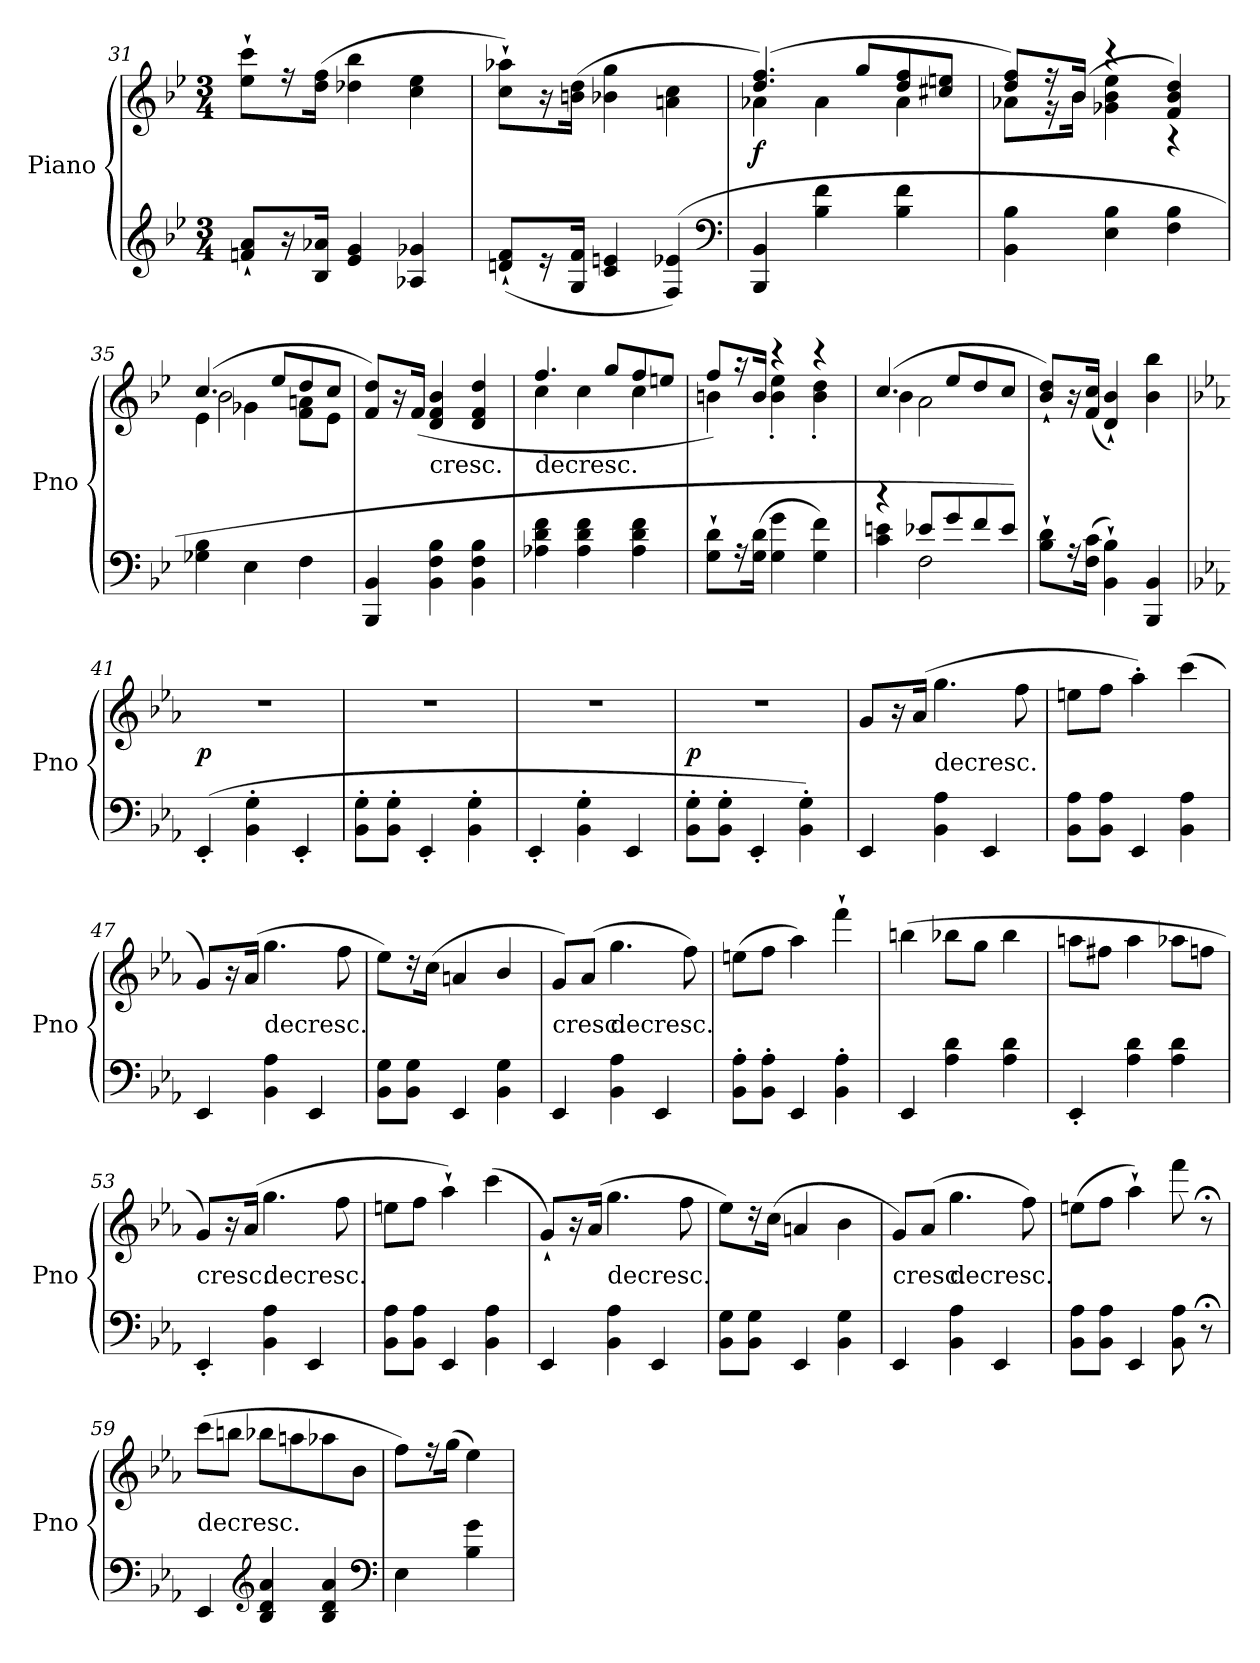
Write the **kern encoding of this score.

**kern	**kern	**dynam
*part1	*part1	*part1
*staff2	*staff1	*staff1/2
*I"Piano	*	*
*I'Pno	*	*
*clefG2	*clefG2	*
*k[b-e-]	*k[b-e-]	*
*B-:	*B-:	*
*M3/4	*M3/4	*
=31	=31	=31
8fn`/ 8a`/L	8ee-`\ 8ccc`\L	.
16r	16r	.
16B-/ 16a-X/Jk	(16dd\ 16ff\Jk	.
4e-/ 4g/	4dd-X\ 4bb-\	.
4A-X/ 4g-X/	4cc\ 4ee-\	.
=32	=32	=32
(8dn`/ 8f`/L	8cc`\ 8aa-X`\L)	.
16r	16r	.
16G/ 16f/Jk	(16bn\ 16dd\Jk	.
4c/ 4en/	4b-X\ 4gg\	.
(4F/ 4e-X/)	4an\ 4cc\	.
*clefF4	*	*
=33	=33	=33
*	*^	*
4BBB-/ 4BB-/	(4.dd/ 4.ff/)	4a-X\	f
4B-\ 4f\	.	4a-\	.
.	8gg/L	.	.
4B-\ 4f\	8dd/ 8ff/	4a-\	.
.	8cc#X/ 8een/J	.	.
=34	=34	=34	=34
4BB-\ 4B-\	8dd/ 8ff/L)	8a-X\L	.
.	16r	16r	.
.	(16b-/Jk	16b-\Jk	.
4E-\ 4B-\	4r	4g-X\ 4b-\ 4ee-\	.
4F\ 4B-\	4f/ 4b-/ 4dd/)	4r	.
=35	=35	=35	=35
*	*	*^	*
4G-X\ 4B-\	(4.cc/	2b-\	4e-\	.
4E-\	.	.	4g-X\	.
.	8ee-/L	.	.	.
4F\	8dd/	4ryy	8f\ 8an\L	.
.	8cc/J	.	8e-\J	.
*	*v	*v	*v	*
=36	=36	=36
4BBB-/ 4BB-/	8f/ 8dd/L)	.
.	16r	.
.	(16f/Jk	.
!	!LO:TX:c:t=cresc.	!
4BB-\ 4F\ 4B-\	4d/ 4f/ 4b-/	.
4BB-\ 4F\ 4B-\	4d/ 4f/ 4dd/	.
=37	=37	=37
*	*^	*
!	!LO:TX:c:t=decresc.	!	!
4A-X\ 4d\ 4f\	4.ff/	4cc\	.
4A-\ 4d\ 4f\	.	4cc\	.
.	8gg/L	.	.
4A-\ 4d\ 4f\	8ff/	4cc\	.
.	8een/J	.	.
=38	=38	=38	=38
8G`\ 8d`\L	8ff/L)	4bn\	.
16r	16r	.	.
(16G\ 16d\Jk	16b/Jk	.	.
4G\ 4g\	4r	4b'\ 4ee-'\	.
4G\ 4f\)	4r	4b'\ 4dd'\	.
=39	=39	=39	=39
*^	*	*	*
4r	4c\ 4en\	(4.cc/	4b-\	.
8e-X/L	2F\	.	2a\	.
8g/	.	8ee-/L	.	.
8f/	.	8dd/	.	.
8e-/J)	.	8cc/J	.	.
*v	*v	*	*	*
*	*v	*v	*
=40	=40	=40
8B-`\ 8d`\L	8b-`/ 8dd`/L)	.
16r	16r	.
(16F\ 16c\Jk	(16f/ 16cc/Jk	.
4BB-`\ 4B-`\)	4d`/ 4b-`/)	.
4BBB-/ 4BB-/	4b-\ 4bb-\	.
=41	=41	=41
*k[b-e-a-]	*k[b-e-a-]	*
(4EE-'/	2.r	p
4BB-'\ 4G'\	.	.
4EE-'/	.	.
=42	=42	=42
8BB-'\ 8G'\L	2.r	.
8BB-'\ 8G'\J	.	.
4EE-'/	.	.
4BB-'\ 4G'\	.	.
=43	=43	=43
4EE-'/	2.r	.
4BB-'\ 4G'\	.	.
4EE-/	.	.
=44	=44	=44
8BB-'\ 8G'\L	2.r	p
8BB-'\ 8G'\J	.	.
4EE-'/	.	.
4BB-'\ 4G'\)	.	.
=45	=45	=45
4EE-/	8g/L	.
.	16r	.
.	(16a-/Jk	.
!	!LO:TX:c:t=decresc.	!
4BB-\ 4A-\	4.gg\	.
4EE-/	.	.
.	8ff\	.
=46	=46	=46
8BB-\ 8A-\L	8een\L	.
8BB-\ 8A-\J	8ff\J	.
4EE-/	4aa-'\)	.
4BB-\ 4A-\	(4ccc\	.
=47	=47	=47
4EE-/	8g/L)	.
.	16r	.
.	(16a-/Jk	.
!	!LO:TX:c:t=decresc.	!
4BB-\ 4A-\	4.gg\	.
4EE-/	.	.
.	8ff\	.
=48	=48	=48
8BB-\ 8G\L	8ee-\L)	.
8BB-\ 8G\J	16r	.
.	(16cc\Jk	.
4EE-/	4an/	.
4BB-\ 4G\	4b-/	.
=49	=49	=49
!	!LO:TX:c:t=cresc.	!
4EE-/	8g/L)	.
.	(8a-/J	.
!	!LO:TX:c:t=decresc.	!
4BB-\ 4A-\	4.gg\	.
4EE-/	.	.
.	8ff\)	.
=50	=50	=50
8BB-'\ 8A-'\L	(8een\L	.
8BB-'\ 8A-'\J	8ff\J	.
4EE-/	4aa-\)	.
4BB-'\ 4A-'\	4fff`\	.
=51	=51	=51
4EE-/	(4bbn\	.
4A-\ 4d\	8bb-X\L	.
.	8gg\J	.
4A-\ 4d\	4bb-\	.
=52	=52	=52
4EE-'/	8aan\L	.
.	8ff#X\J	.
4A-\ 4d\	4aa\	.
4A-\ 4d\	8aa-X\L	.
.	8ffn\J	.
=53	=53	=53
!	!LO:TX:c:t=cresc.	!
4EE-'/	8g/L)	.
.	16r	.
.	(16a-/Jk	.
!	!LO:TX:c:t=decresc.	!
4BB-\ 4A-\	4.gg\	.
4EE-/	.	.
.	8ff\	.
=54	=54	=54
8BB-\ 8A-\L	8een\L	.
8BB-\ 8A-\J	8ff\J	.
4EE-/	4aa-`\)	.
4BB-\ 4A-\	(4ccc\	.
=55	=55	=55
4EE-/	8g`/L)	.
.	16r	.
.	(16a-/Jk	.
!	!LO:TX:c:t=decresc.	!
4BB-\ 4A-\	4.gg\	.
4EE-/	.	.
.	8ff\	.
=56	=56	=56
8BB-\ 8G\L	8ee-\L)	.
8BB-\ 8G\J	16r	.
.	(16cc\Jk	.
4EE-/	4an/	.
4BB-\ 4G\	4b-\	.
=57	=57	=57
!	!LO:TX:c:t=cresc.	!
4EE-/	8g/L)	.
.	(8a-/J	.
!	!LO:TX:c:t=decresc.	!
4BB-\ 4A-\	4.gg\	.
4EE-/	.	.
.	8ff\)	.
=58	=58	=58
8BB-\ 8A-\L	(8een\L	.
8BB-\ 8A-\J	8ff\J	.
4EE-/	4aa-`\)	.
8BB-\ 8A-\	8fff\	.
8r;<	8r;<	.
=59	=59	=59
!	!LO:TX:c:t=decresc.	!
4EE-/	(8ccc\L	.
.	8bbn\J	.
*clefG2	*	*
4B-/ 4d/ 4a-/	8bb-X\L	.
.	8aan\	.
4B-/ 4d/ 4a-/	8aa-X\	.
.	8b-\J	.
*clefF4	*	*
=60	=60	=60
4E-\	8ff\L)	.
.	16r	.
.	(16gg\Jk	.
4B-\ 4g\	4ee-\)	.
=	=	=
*-	*-	*-
